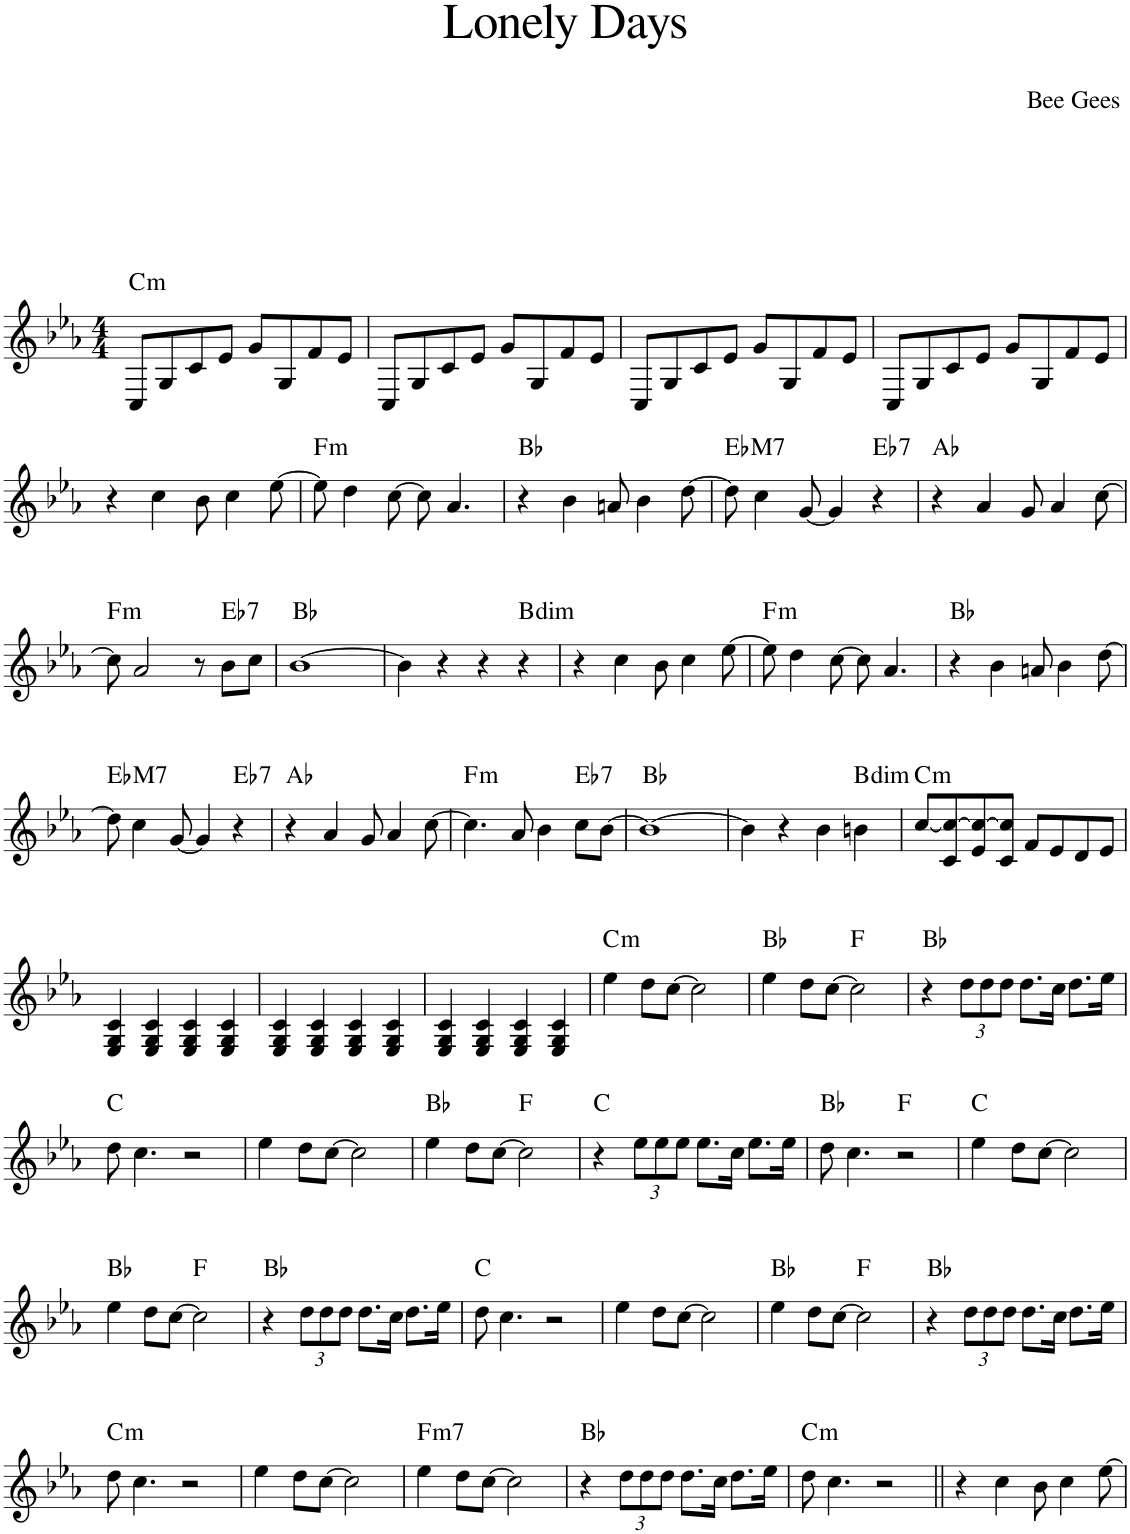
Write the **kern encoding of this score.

**kern	**harte
*part1	*part1
*staff1	*
*I"Piano	*
*I'Pno.	*
*clefG2	*
*k[b-e-a-]	*
*M4/4	*
=1	=1
!	!LO:H:kt=m
8C/L	C:min
8G/	.
8c/	.
8e-/J	.
8g/L	.
8G/	.
8f/	.
8e-/J	.
=2	=2
8C/L	.
8G/	.
8c/	.
8e-/J	.
8g/L	.
8G/	.
8f/	.
8e-/J	.
=3	=3
8C/L	.
8G/	.
8c/	.
8e-/J	.
8g/L	.
8G/	.
8f/	.
8e-/J	.
=4	=4
8C/L	.
8G/	.
8c/	.
8e-/J	.
8g/L	.
8G/	.
8f/	.
8e-/J	.
!!LO:LB:g=z
=5	=5
4r	.
4cc\	.
8b-\	.
4cc\	.
[8ee-\	.
=6	=6
!	!LO:H:kt=m
8ee-\]	F:min
4dd\	.
[8cc\	.
8cc\]	.
4.a-/	.
=7	=7
4r	Bb:maj
4b-\	.
8an/	.
4b-\	.
[8dd\	.
=8	=8
!	!LO:H:kt=M7
8dd\]	Eb:maj7
4cc\	.
[8g/	.
4g/]	.
!	!LO:H:kt=7
4r	Eb:7
=9	=9
4r	Ab:maj
4a-/	.
8g/	.
4a-/	.
[8cc\	.
!!LO:LB:g=z
=10	=10
!	!LO:H:kt=m
8cc\]	F:min
2a-/	.
8r	.
!	!LO:H:kt=7
8b-\L	Eb:7
8cc\J	.
=11	=11
[1b-	Bb:maj
=12	=12
4b-\]	.
4r	.
4r	.
!	!LO:H:kt=dim
4r	B:dim
=13	=13
4r	.
4cc\	.
8b-\	.
4cc\	.
[8ee-\	.
=14	=14
!	!LO:H:kt=m
8ee-\]	F:min
4dd\	.
[8cc\	.
8cc\]	.
4.a-/	.
=15	=15
4r	Bb:maj
4b-\	.
8an/	.
4b-\	.
[8dd\	.
!!LO:LB:g=z
=16	=16
!	!LO:H:kt=M7
8dd\]	Eb:maj7
4cc\	.
[8g/	.
4g/]	.
!	!LO:H:kt=7
4r	Eb:7
=17	=17
4r	Ab:maj
4a-/	.
8g/	.
4a-/	.
[8cc\	.
=18	=18
!	!LO:H:kt=m
4.cc\]	F:min
8a-/	.
4b-\	.
!	!LO:H:kt=7
8cc\L	Eb:7
[8b-\J	.
=19	=19
1b-_	Bb:maj
=20	=20
4b-\]	.
4r	.
4b-\	.
!	!LO:H:kt=dim
4bn\	B:dim
=21	=21
!	!LO:H:kt=m
[8cc/L	C:min
8c/ 8cc/_	.
8e-/ 8cc/_	.
8c/ 8cc/]J	.
8f/L	.
8e-/	.
8d/	.
8e-/J	.
!!LO:LB:g=z
=22	=22
4E-/ 4G/ 4c/	.
4E-/ 4G/ 4c/	.
4E-/ 4G/ 4c/	.
4E-/ 4G/ 4c/	.
=23	=23
4E-/ 4G/ 4c/	.
4E-/ 4G/ 4c/	.
4E-/ 4G/ 4c/	.
4E-/ 4G/ 4c/	.
=24	=24
4E-/ 4G/ 4c/	.
4E-/ 4G/ 4c/	.
4E-/ 4G/ 4c/	.
4E-/ 4G/ 4c/	.
=25	=25
!	!LO:H:kt=m
4ee-\	C:min
8dd\L	.
[8cc\J	.
2cc\]	.
=26	=26
4ee-\	Bb:maj
8dd\L	.
[8cc\J	.
2cc\]	F:maj
=27	=27
4r	Bb:maj
*Xbrackettup	*
12dd\L	.
12dd\	.
12dd\J	.
8.dd\L	.
16cc\Jk	.
8.dd\L	.
16ee-\Jk	.
!!LO:LB:g=z
=28	=28
8dd\	C:maj
4.cc\	.
2r	.
=29	=29
4ee-\	.
8dd\L	.
[8cc\J	.
2cc\]	.
=30	=30
4ee-\	Bb:maj
8dd\L	.
[8cc\J	.
2cc\]	F:maj
=31	=31
4r	C:maj
12ee-\L	.
12ee-\	.
12ee-\J	.
8.ee-\L	.
16cc\Jk	.
8.ee-\L	.
16ee-\Jk	.
=32	=32
8dd\	Bb:maj
4.cc\	.
2r	F:maj
=33	=33
4ee-\	C:maj
8dd\L	.
[8cc\J	.
2cc\]	.
!!LO:LB:g=z
=34	=34
4ee-\	Bb:maj
8dd\L	.
[8cc\J	.
2cc\]	F:maj
=35	=35
4r	Bb:maj
12dd\L	.
12dd\	.
12dd\J	.
8.dd\L	.
16cc\Jk	.
8.dd\L	.
16ee-\Jk	.
=36	=36
8dd\	C:maj
4.cc\	.
2r	.
=37	=37
4ee-\	.
8dd\L	.
[8cc\J	.
2cc\]	.
=38	=38
4ee-\	Bb:maj
8dd\L	.
[8cc\J	.
2cc\]	F:maj
=39	=39
4r	Bb:maj
12dd\L	.
12dd\	.
12dd\J	.
8.dd\L	.
16cc\Jk	.
8.dd\L	.
16ee-\Jk	.
!!LO:LB:g=z
=40	=40
!	!LO:H:kt=m
8dd\	C:min
4.cc\	.
2r	.
=41	=41
4ee-\	.
8dd\L	.
[8cc\J	.
2cc\]	.
=42	=42
!	!LO:H:kt=m7
4ee-\	F:min7
8dd\L	.
[8cc\J	.
2cc\]	.
=43	=43
4r	Bb:maj
12dd\L	.
12dd\	.
12dd\J	.
8.dd\L	.
16cc\Jk	.
8.dd\L	.
16ee-\Jk	.
=44	=44
!	!LO:H:kt=m
8dd\	C:min
4.cc\	.
2r	.
=45||	=45||
4r	.
4cc\	.
8b-\	.
4cc\	.
[8ee-\	.
=	=
*-	*-
